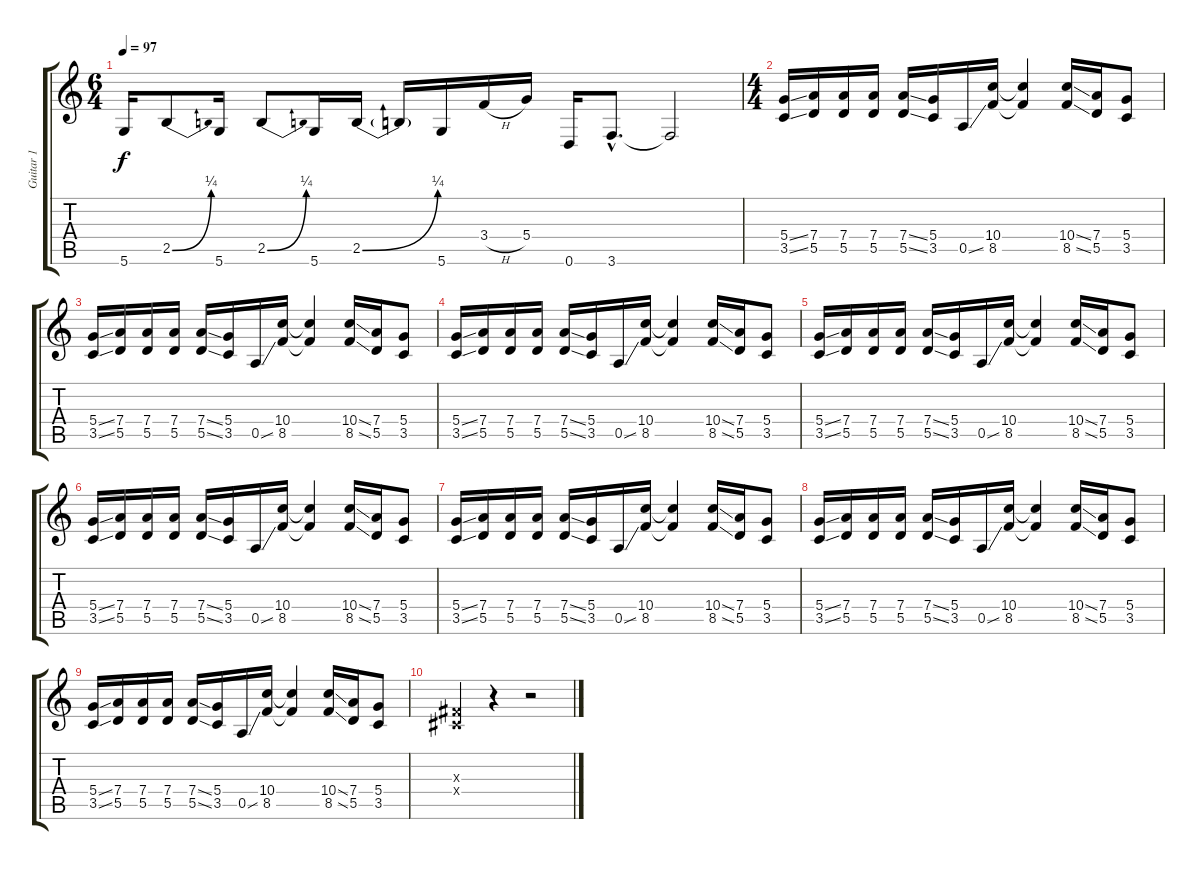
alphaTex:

\track ("Guitar 1" "Guitar 1") {instrument overdrivenguitar}
\staff {score tabs}
\tuning (E4 B3 G3 D3 A2 D2) {hide}
\ts (6 4)
\tempo 97
\clef g2
\ks c
5.6.16{dy f} 2.5{be (bend 0 0 60 1)}.8 5.6.16 2.5{be (bend 0 0 60 1)}.8 5.6.16 2.5{be (bend 0 0 60 1)}.16 2.5{t}.16 5.6.16 3.4{h}.16 5.4.16 0.6.16 3.6{hac}.8{d} 3.6{t}.2 |
\ts (4 4)
(5.4{ss} 3.5{ss}).16 (7.4 5.5).16 (7.4 5.5).16 (7.4 5.5).16 (7.4{ss} 5.5{ss}).16 (5.4 3.5).16 0.5{ss}.16 (10.4 8.5).16 (10.4{t} 8.5{t}).4 (10.4{ss} 8.5{ss}).16 (7.4 5.5).16 (5.4 3.5).8 |
(5.4{ss} 3.5{ss}).16 (7.4 5.5).16 (7.4 5.5).16 (7.4 5.5).16 (7.4{ss} 5.5{ss}).16 (5.4 3.5).16 0.5{ss}.16 (10.4 8.5).16 (10.4{t} 8.5{t}).4 (10.4{ss} 8.5{ss}).16 (7.4 5.5).16 (5.4 3.5).8 |
(5.4{ss} 3.5{ss}).16 (7.4 5.5).16 (7.4 5.5).16 (7.4 5.5).16 (7.4{ss} 5.5{ss}).16 (5.4 3.5).16 0.5{ss}.16 (10.4 8.5).16 (10.4{t} 8.5{t}).4 (10.4{ss} 8.5{ss}).16 (7.4 5.5).16 (5.4 3.5).8 |
(5.4{ss} 3.5{ss}).16 (7.4 5.5).16 (7.4 5.5).16 (7.4 5.5).16 (7.4{ss} 5.5{ss}).16 (5.4 3.5).16 0.5{ss}.16 (10.4 8.5).16 (10.4{t} 8.5{t}).4 (10.4{ss} 8.5{ss}).16 (7.4 5.5).16 (5.4 3.5).8 |
(5.4{ss} 3.5{ss}).16 (7.4 5.5).16 (7.4 5.5).16 (7.4 5.5).16 (7.4{ss} 5.5{ss}).16 (5.4 3.5).16 0.5{ss}.16 (10.4 8.5).16 (10.4{t} 8.5{t}).4 (10.4{ss} 8.5{ss}).16 (7.4 5.5).16 (5.4 3.5).8 |
(5.4{ss} 3.5{ss}).16 (7.4 5.5).16 (7.4 5.5).16 (7.4 5.5).16 (7.4{ss} 5.5{ss}).16 (5.4 3.5).16 0.5{ss}.16 (10.4 8.5).16 (10.4{t} 8.5{t}).4 (10.4{ss} 8.5{ss}).16 (7.4 5.5).16 (5.4 3.5).8 |
(5.4{ss} 3.5{ss}).16 (7.4 5.5).16 (7.4 5.5).16 (7.4 5.5).16 (7.4{ss} 5.5{ss}).16 (5.4 3.5).16 0.5{ss}.16 (10.4 8.5).16 (10.4{t} 8.5{t}).4 (10.4{ss} 8.5{ss}).16 (7.4 5.5).16 (5.4 3.5).8 |
(5.4{ss} 3.5{ss}).16 (7.4 5.5).16 (7.4 5.5).16 (7.4 5.5).16 (7.4{ss} 5.5{ss}).16 (5.4 3.5).16 0.5{ss}.16 (10.4 8.5).16 (10.4{t} 8.5{t}).4 (10.4{ss} 8.5{ss}).16 (7.4 5.5).16 (5.4 3.5).8 |
(-1.3{x} -1.4{x}).4 r.4 r.2
